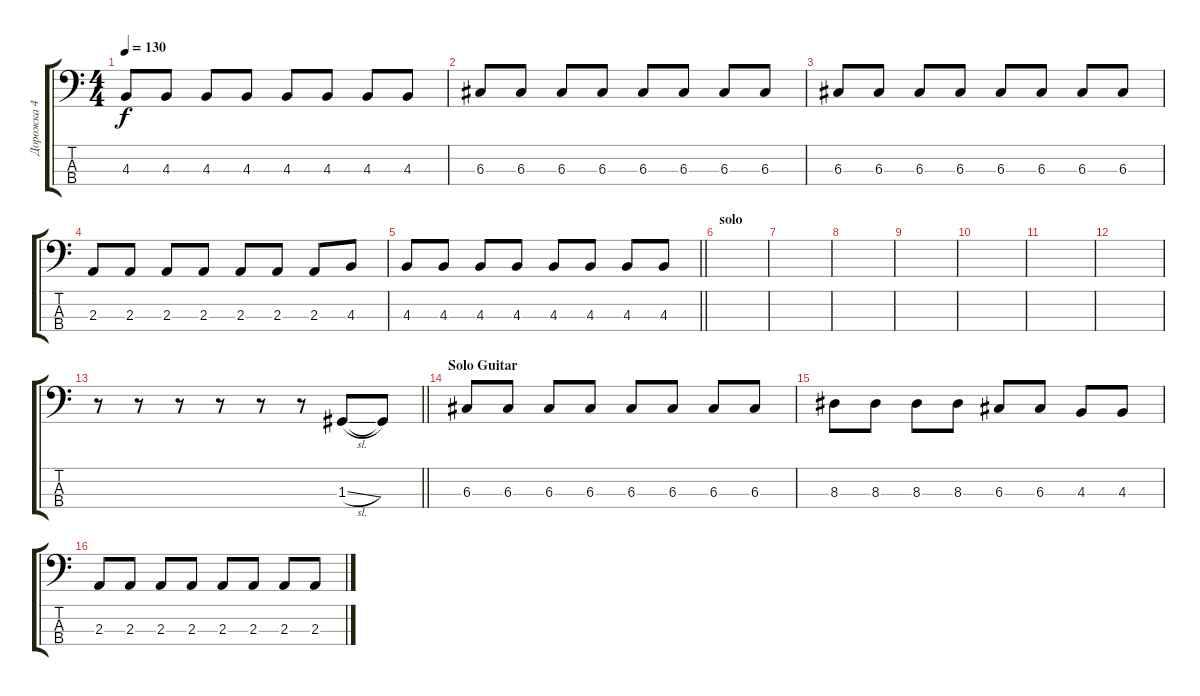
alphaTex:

\track ("Дорожка 4" "Дорожка 4") {instrument electricbasspick}
\staff {score tabs}
\tuning (F2 C2 G1 C1) {hide}
\ts (4 4)
\tempo 130
\clef f4
\ks c
4.3.8{dy f} 4.3.8 4.3.8 4.3.8 4.3.8 4.3.8 4.3.8 4.3.8 |
6.3.8 6.3.8 6.3.8 6.3.8 6.3.8 6.3.8 6.3.8 6.3.8 |
6.3.8 6.3.8 6.3.8 6.3.8 6.3.8 6.3.8 6.3.8 6.3.8 |
2.3.8 2.3.8 2.3.8 2.3.8 2.3.8 2.3.8 2.3.8 4.3.8 |
\barLineRight lightlight
4.3.8 4.3.8 4.3.8 4.3.8 4.3.8 4.3.8 4.3.8 4.3.8 |
\section ("" "solo")
|
|
|
|
|
|
|
\barLineRight lightlight
r.8 r.8 r.8 r.8 r.8 r.8 1.3{sl}.8 1.3{t}.8 |
\section ("" "Solo Guitar")
6.3.8 6.3.8 6.3.8 6.3.8 6.3.8 6.3.8 6.3.8 6.3.8 |
8.3.8 8.3.8 8.3.8 8.3.8 6.3.8 6.3.8 4.3.8 4.3.8 |
2.3.8 2.3.8 2.3.8 2.3.8 2.3.8 2.3.8 2.3.8 2.3.8
